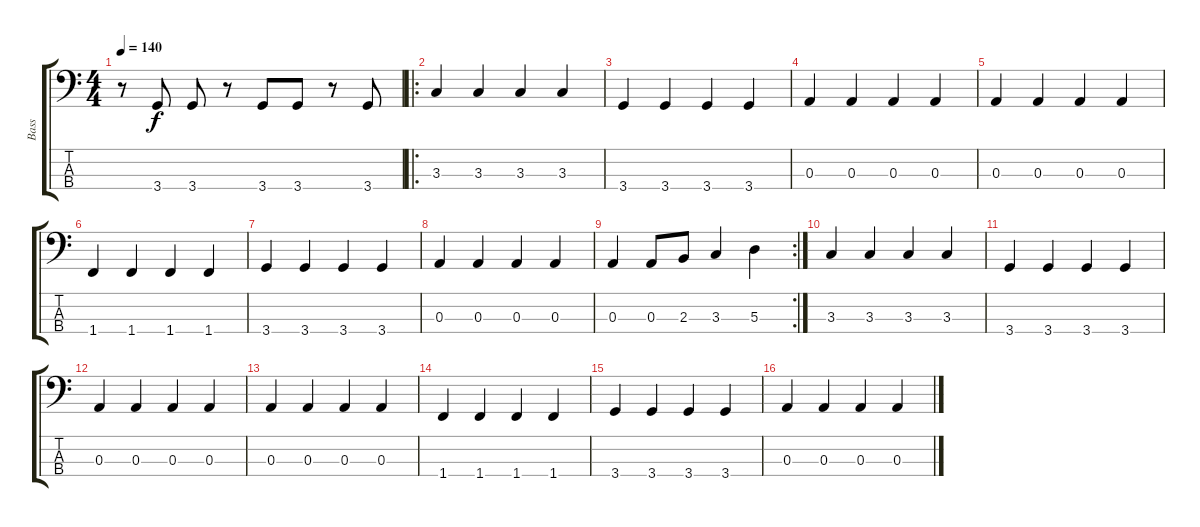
\track ("Bass" "Bass") {instrument electricbassfinger}
\staff {score tabs}
\tuning (G2 D2 A1 E1) {hide}
\ts (4 4)
\tempo 140
\clef f4
\ks c
r.8{dy f} 3.4.8 3.4.8 r.8 3.4.8 3.4.8 r.8 3.4.8 |
\ro
3.3.4 3.3.4 3.3.4 3.3.4 |
3.4.4 3.4.4 3.4.4 3.4.4 |
0.3.4 0.3.4 0.3.4 0.3.4 |
0.3.4 0.3.4 0.3.4 0.3.4 |
1.4.4 1.4.4 1.4.4 1.4.4 |
3.4.4 3.4.4 3.4.4 3.4.4 |
0.3.4 0.3.4 0.3.4 0.3.4 |
\rc 2
0.3.4 0.3.8 2.3.8 3.3.4 5.3.4 |
3.3.4 3.3.4 3.3.4 3.3.4 |
3.4.4 3.4.4 3.4.4 3.4.4 |
0.3.4 0.3.4 0.3.4 0.3.4 |
0.3.4 0.3.4 0.3.4 0.3.4 |
1.4.4 1.4.4 1.4.4 1.4.4 |
3.4.4 3.4.4 3.4.4 3.4.4 |
0.3.4 0.3.4 0.3.4 0.3.4
